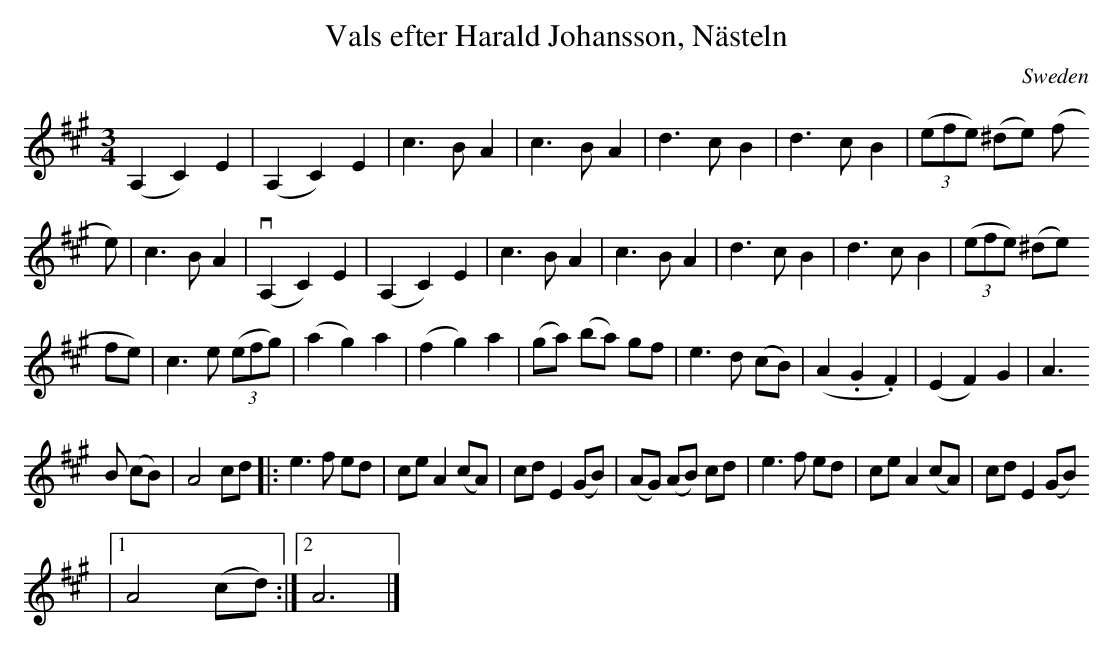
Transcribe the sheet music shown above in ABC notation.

X:1
T:Vals efter Harald Johansson, Nästeln
O:Sweden
M:3/4
L:1/8
K:A
(A,2 C2) E2|(A,2 C2) E2|c3 B A2|c3 B A2|d3 c B2|d3 c B2|((3efe) (^de) (f
e)|c3 B A2|\
(vA,2 C2) E2|(A,2 C2) E2|c3 B A2|c3 B A2|d3 c B2|d3 c B2|((3efe) (^de) (
fe)|c3 e ((3efg)|\
(a2 g2) a2|(f2 g2) a2|(ga) (ba) gf|e3 d (cB)|(A2 .G2 .F2)|(E2 F2) G2|A3
B (cB)|A4 cd|:\
e3 f ed|ce A2 (cA)|cd E2 (GB)|(AG) (AB) cd|e3 f ed|ce A2 (cA)|cd E2 (GB)
|[1A4 (cd):|[2A6|]
